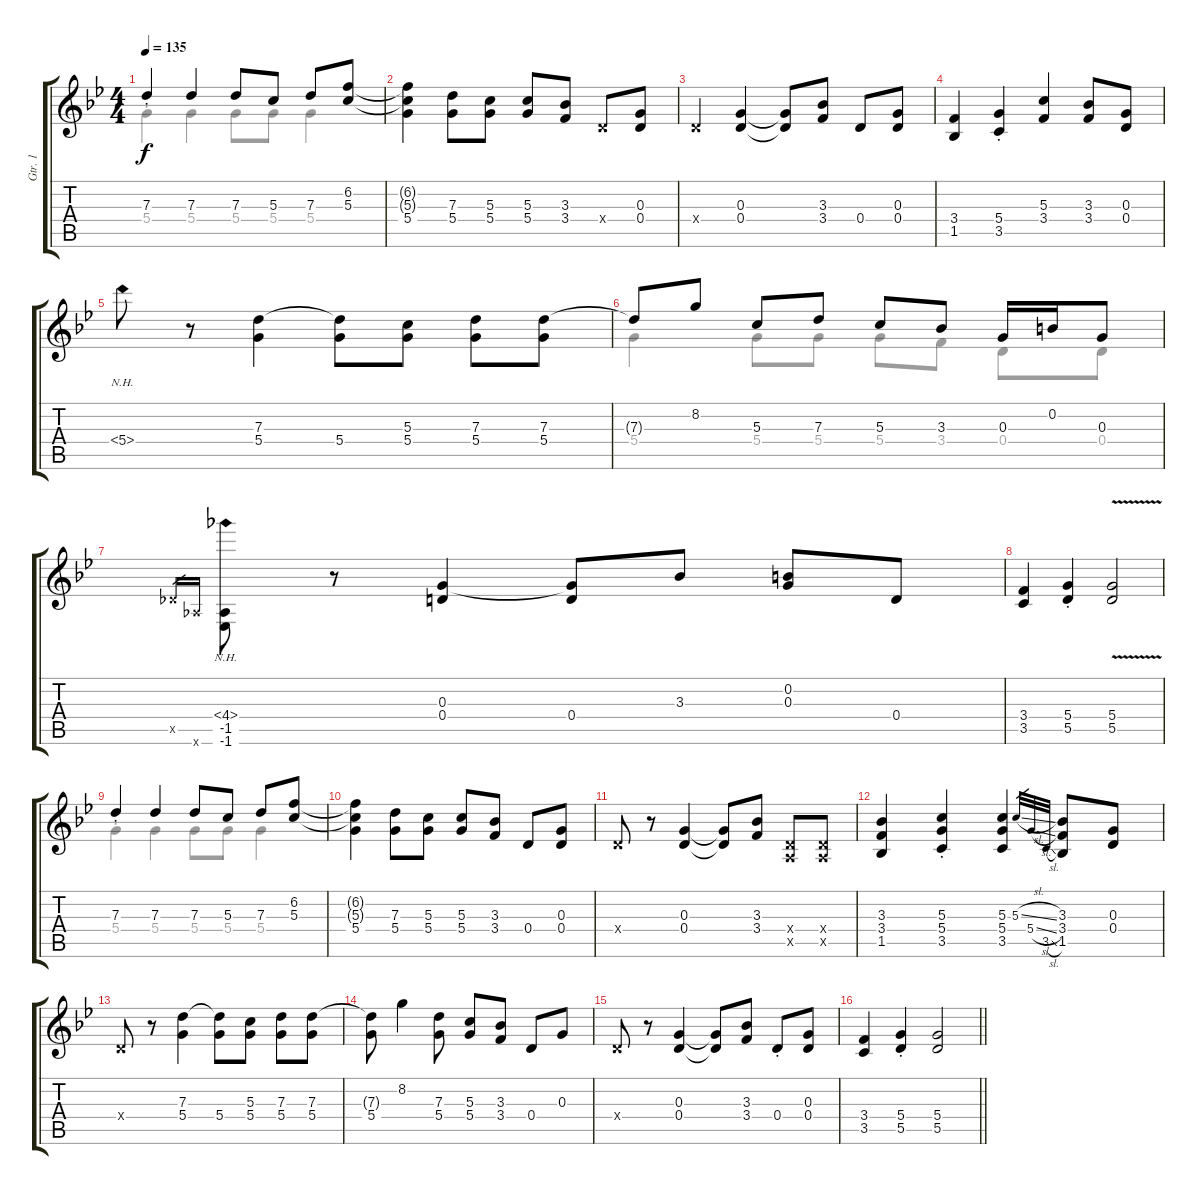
\track ("Gtr. 1" "Gtr. 1") {instrument overdrivenguitar}
\staff {score tabs}
\tuning (E4 B3 G3 D3 A2 E2) {hide}
\voice
\ts (4 4)
\tempo 135
\clef g2
\ks bb
7.3{st}.4{dy f} 7.3.4 7.3.8 5.3.8 7.3.8 (6.2 5.3).8 |
(6.2{t} 5.3{t} 5.4).4 (7.3 5.4).8 (5.3 5.4).8 (5.3 5.4).8 (3.3 3.4).8 0.4{x}.8 (0.3 0.4).8 |
0.4{x}.4 (0.3 0.4).4 (0.3{t} 0.4{t}).8 (3.3 3.4).8 0.4.8 (0.3 0.4).8 |
(3.4 1.5).4 (5.4{st} 3.5{st}).4 (5.3 3.4).4 (3.3 3.4).8 (0.3 0.4).8 |
5.4{nh}.8 r.8 (7.3 5.4).4 (7.3{t} 5.4).8 (5.3 5.4).8 (7.3 5.4).8 (7.3 5.4).8 |
7.3{t}.8 8.2.8 5.3.8 7.3.8 5.3.8 3.3.8 0.3.16 0.2.16 0.3.8 |
4.5{x}.16{gr} 4.6{x}.16{gr} (4.4{nh} -1.5 -1.6).8 r.8 (0.3 0.4).4 (0.3{t} 0.4).8 3.3.8 (0.2 0.3).8 0.4.8 |
(3.4 3.5).4 (5.4{st} 5.5{st}).4 (5.4{v} 5.5{v}).2 |
7.3{st}.4 7.3.4 7.3.8 5.3.8 7.3.8 (6.2 5.3).8 |
(6.2{t} 5.3{t} 5.4).4 (7.3 5.4).8 (5.3 5.4).8 (5.3 5.4).8 (3.3 3.4).8 0.4.8 (0.3 0.4).8 |
0.4{x}.8 r.8 (0.3 0.4).4 (0.3{t} 0.4{t}).8 (3.3 3.4).8 (0.4{x} 0.5{x}).8 (0.4{x} 0.5{x}).8 |
(3.3 3.4 1.5).4 (5.3{st} 5.4{st} 3.5{st}).4 (5.3 5.4 3.5).4 5.3{sl}.32{gr} 5.4{sl}.32{gr} 3.5{sl}.32{gr} (3.3 3.4 1.5).8 (0.3 0.4).8 |
0.4{x}.8 r.8 (7.3 5.4).4 (7.3{t} 5.4).8 (5.3 5.4).8 (7.3 5.4).8 (7.3 5.4).8 |
(7.3{t} 5.4).8 8.2.4 (7.3 5.4).8 (5.3 5.4).8 (3.3 3.4).8 0.4.8 0.3.8 |
0.4{x}.8 r.8 (0.3 0.4).4 (0.3{t} 0.4{t}).8 (3.3 3.4).8 0.4{st}.8 (0.3 0.4).8 |
\barLineRight lightlight
(3.4 3.5).4 (5.4{st} 5.5{st}).4 (5.4 5.5).2
\voice
\clef g2
\ottava regular
\simile none
\ks bb
5.4{st}.4{dy f} 5.4.4 5.4.8 5.4.8 5.4.4 |
|
|
|
|
5.4.4 5.4.8 5.4.8 5.4.8 3.4.8 0.4.8 0.4.8 |
|
|
5.4{st}.4 5.4.4 5.4.8 5.4.8 5.4.4 |
|
|
|
|
|
|
\barLineRight lightlight
